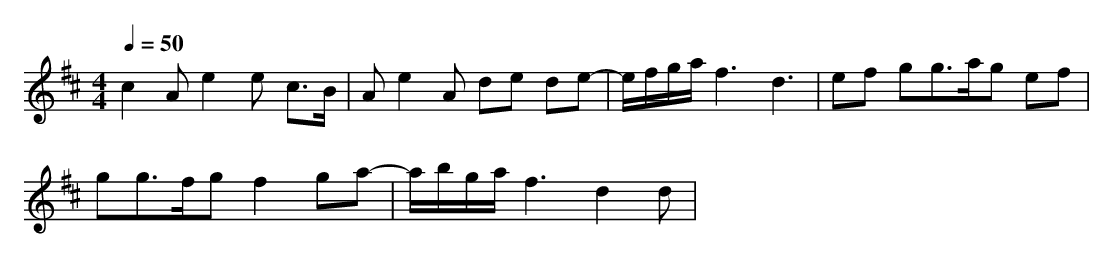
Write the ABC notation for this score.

X:1
T:
M: 4/4
L: 1/8
Q:1/4=50
K:D % 2 sharps
c2 Ae2e c>B|Ae2A de de-|e/2f/2g/2a/2 f3d3|ef gg>ag ef|
gg>fg f2 ga-|a/2b/2g/2a/2 f3d2d|
